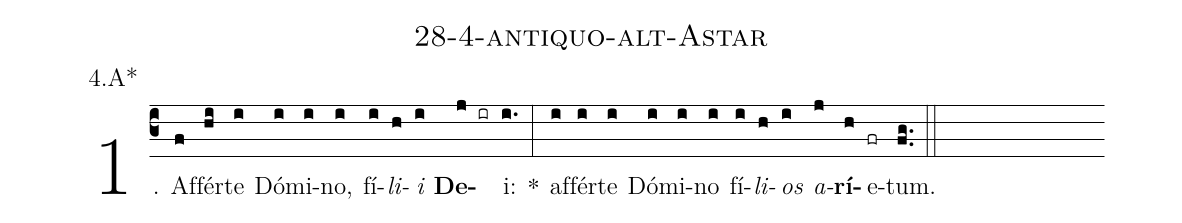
name: 28-4-antiquo-alt-Astar;
annotation: 4.A*;
%%
(c3)1. Af(f)fér(hi)te(i) Dó(i)mi(i)no,(i) fí(i)<i>li</i>(h)<i>i</i>(i) <b>De</b>(j ir)i:(i.) *(:) af(i)fér(i)te(i) Dó(i)mi(i)no(i) fí(i)<i>li</i>(h)<i>os</i>(i) <i>a</i>(j)<b>rí</b>(h)e(fr)tum.(fg..) (::)
